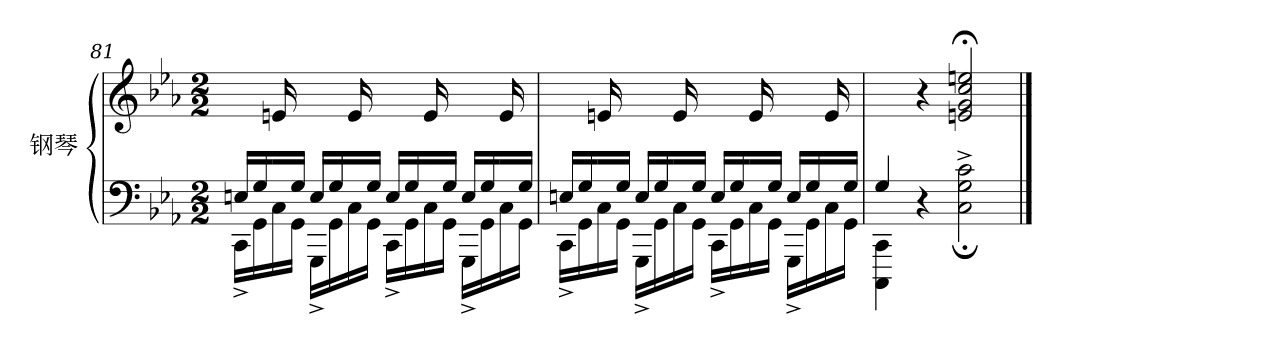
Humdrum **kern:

**kern	**kern
*part1	*part1
*staff2	*staff1
*I"钢琴	*
!!LO:LB:g=z
*clefF4	*clefG2
*k[b-e-a-]	*k[b-e-a-]
*M2/2	*M2/2
=81	=81
*^	*
(>16En/LL	16CC^\LL	8ryy
16G/	16GG\	.
16ryy	16C\	16en/
16G/JJ	16GG\JJ	8.ryy
16E/LL	16GGG^\LL	.
16G/	16GG\	.
16ryy	16C\	16e/
16G/JJ	16GG\JJ	8.ryy
16E/LL	16CC^\LL	.
16G/	16GG\	.
16ryy	16C\	16e/
16G/JJ	16GG\JJ	8.ryy
16E/LL	16GGG^\LL	.
16G/	16GG\	.
16ryy	16C\	16e/
16G/JJ	16GG\JJ	16ryy
=82	=82	=82
16En/LL	16CC^\LL	8ryy
16G/	16GG\	.
16ryy	16C\	16en/
16G/JJ	16GG\JJ	8.ryy
16E/LL	16GGG^\LL	.
16G/	16GG\	.
16ryy	16C\	16e/
16G/JJ	16GG\JJ	8.ryy
16E/LL	16CC^\LL	.
16G/	16GG\	.
16ryy	16C\	16e/
16G/JJ	16GG\JJ	8.ryy
16E/LL	16GGG^\LL	.
16G/	16GG\	.
16ryy	16C\	16e/
16G/JJ	16GG\JJ	16ryy
=83	=83	=83
4G/	4CCC\ 4CC\	4ryy
2.ryy	4r	4r
*	*	*MM40
.	2C\;<^ 2G\;<^ 2c\;<^	2en/;< 2g/;< 2cc/;< 2een/;<)
*v	*v	*
==	==
*-	*-
